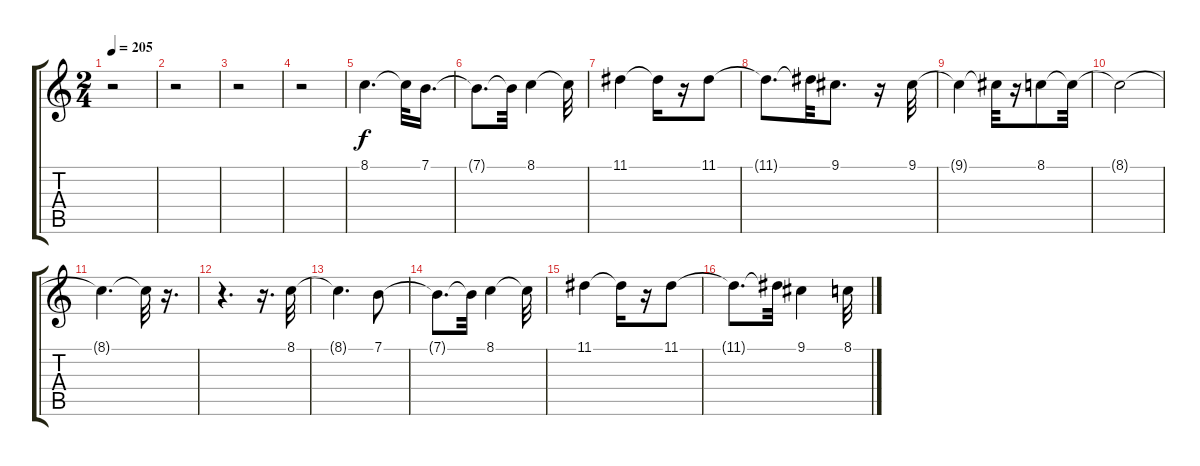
\track "" {instrument ocarina}
\staff {score tabs}
\tuning (E4 B3 G3 D3 A2 E2) {hide}
\ts (2 4)
\tempo 205
\clef g2
\ks c
r.2{dy f} |
r.2 |
r.2 |
r.2 |
8.1.4{d} 8.1{t}.32 7.1.16{d} |
7.1{t}.8{d} 7.1{t}.32 8.1.4 8.1{t}.32 |
11.1.4 11.1{t}.16 r.16 11.1.8 |
11.1{t}.8{d} 11.1{t}.32 9.1.8{d} r.16 9.1.32 |
9.1{t}.4 9.1{t}.32 r.16 8.1.8 8.1{t}.32 |
8.1{t}.2 |
8.1{t}.4{d} 8.1{t}.32 r.16{d} |
r.4{d} r.16{d} 8.1.32 |
8.1{t}.4{d} 7.1.8 |
7.1{t}.8{d} 7.1{t}.32 8.1.4 8.1{t}.32 |
11.1.4 11.1{t}.16 r.16 11.1.8 |
11.1{t}.8{d} 11.1{t}.32 9.1.4 8.1.32
